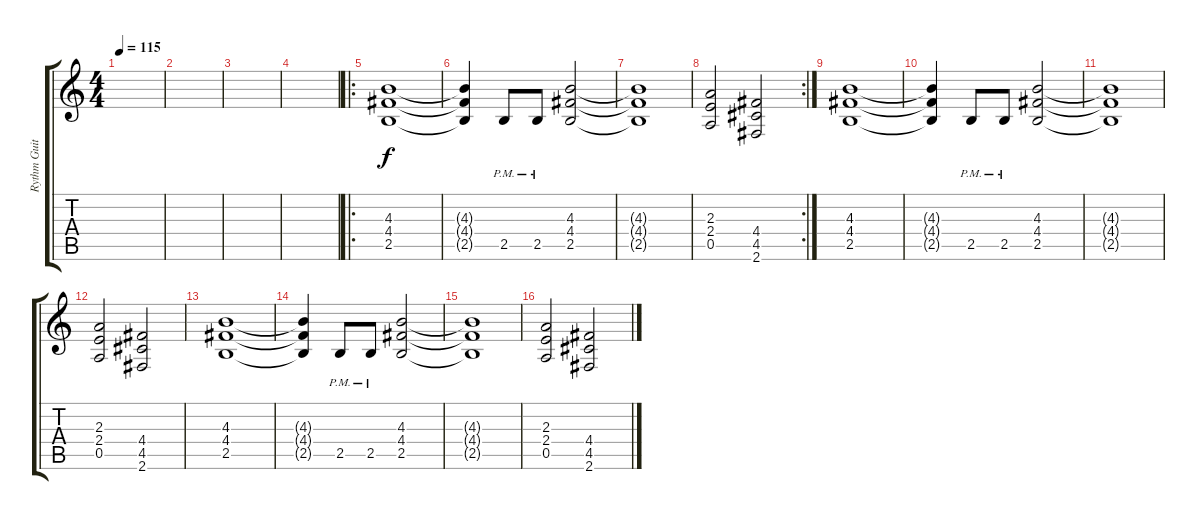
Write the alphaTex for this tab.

\track ("Rythm Guitar" "Rythm Guit") {instrument distortionguitar}
\staff {score tabs}
\tuning (E4 B3 G3 D3 A2 E2) {hide}
\ts (4 4)
\tempo 115
\clef g2
\ks c
|
|
|
|
\ro
(4.3 4.4 2.5).1 |
(4.3{t} 4.4{t} 2.5{t}).4 2.5{pm}.8 2.5{pm}.8 (4.3 4.4 2.5).2 |
(4.3{t} 4.4{t} 2.5{t}).1 |
\rc 2
(2.3 2.4 0.5).2 (4.4 4.5 2.6).2 |
(4.3 4.4 2.5).1 |
(4.3{t} 4.4{t} 2.5{t}).4 2.5{pm}.8 2.5{pm}.8 (4.3 4.4 2.5).2 |
(4.3{t} 4.4{t} 2.5{t}).1 |
(2.3 2.4 0.5).2 (4.4 4.5 2.6).2 |
(4.3 4.4 2.5).1 |
(4.3{t} 4.4{t} 2.5{t}).4 2.5{pm}.8 2.5{pm}.8 (4.3 4.4 2.5).2 |
(4.3{t} 4.4{t} 2.5{t}).1 |
(2.3 2.4 0.5).2 (4.4 4.5 2.6).2
